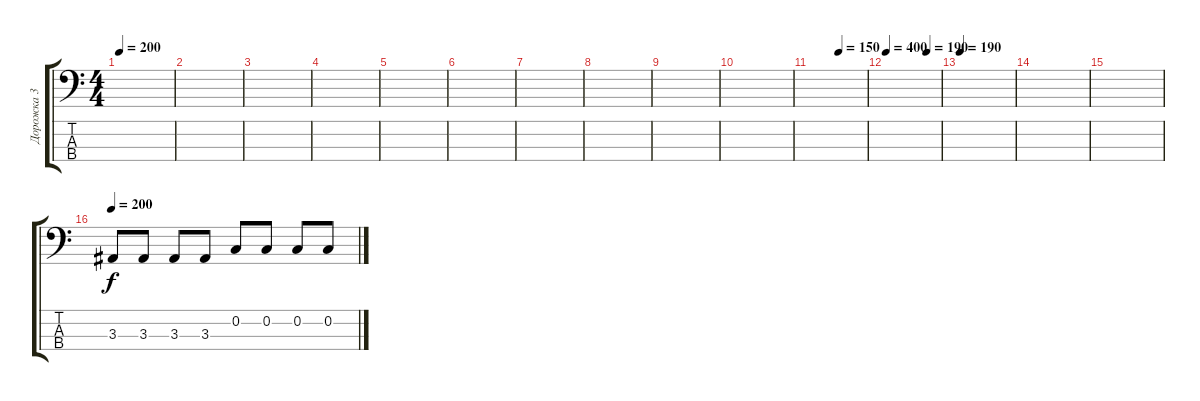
\track ("Дорожка 3" "Дорожка 3") {instrument electricbasspick}
\staff {score tabs}
\tuning (F2 C2 G1 D1) {hide}
\ts (4 4)
\tempo 200
\clef f4
\ks c
|
|
|
|
|
|
|
|
|
|
\tempo (150 0.5)
|
\tempo 400
\tempo (190 0.75)
|
\tempo 190
|
|
|
\tempo 200
3.3.8 3.3.8 3.3.8 3.3.8 0.2.8 0.2.8 0.2.8 0.2.8
